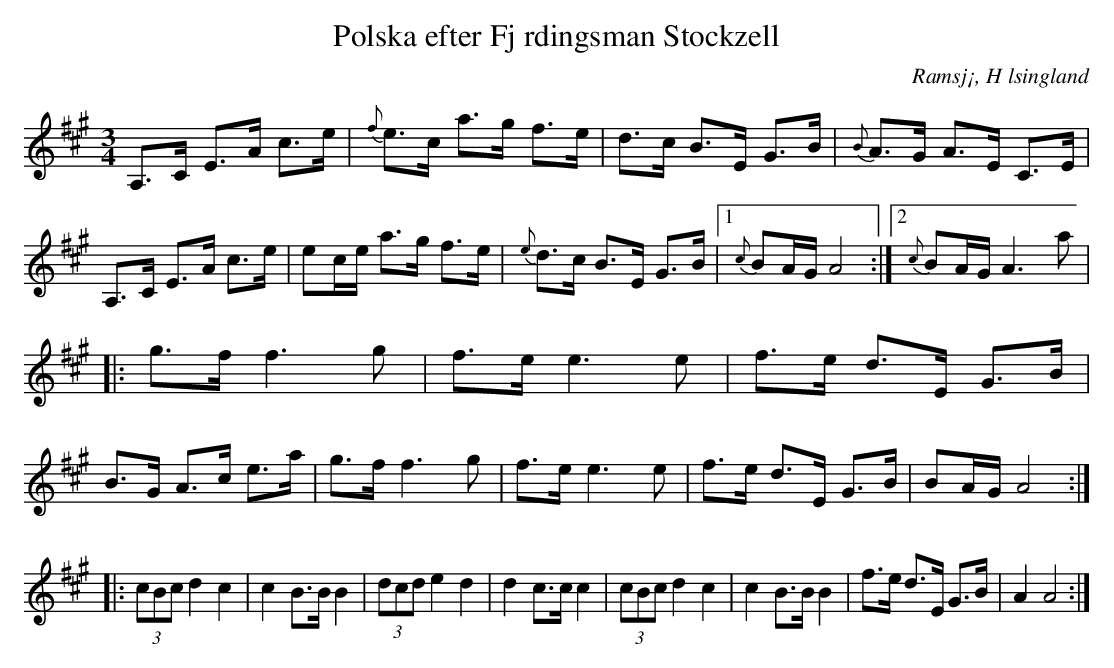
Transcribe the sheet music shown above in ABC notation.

X:1
T: Polska efter Fj rdingsman Stockzell
O: Ramsj¡, H lsingland
M:3/4
L:1/8
K:A
A,>C E>A c>e|{f}e>c a>g f>e| d>c B>E G>B |{B}A>G A>E C>E|A,>C E>A c>e|ec/e/ a>g f>e| {e}d>c B>E G>B |1 {c}BA/G/ A4:|2{c}BA/G/ A2>a2|
|:g>f f2>g2|f>e e2>e2|f>e d>E G>B|B>G A>c e>a|g>f f2>g2|f>e e2>e2|f>e d>E G>B|BA/G/ A4 :|
|:(3cBc d2 c2|c2 B>B B2|(3dcd e2 d2|d2 c>c c2|(3cBc d2 c2|c2 B>B B2|f>e d>E G>B|A2 A4:|
